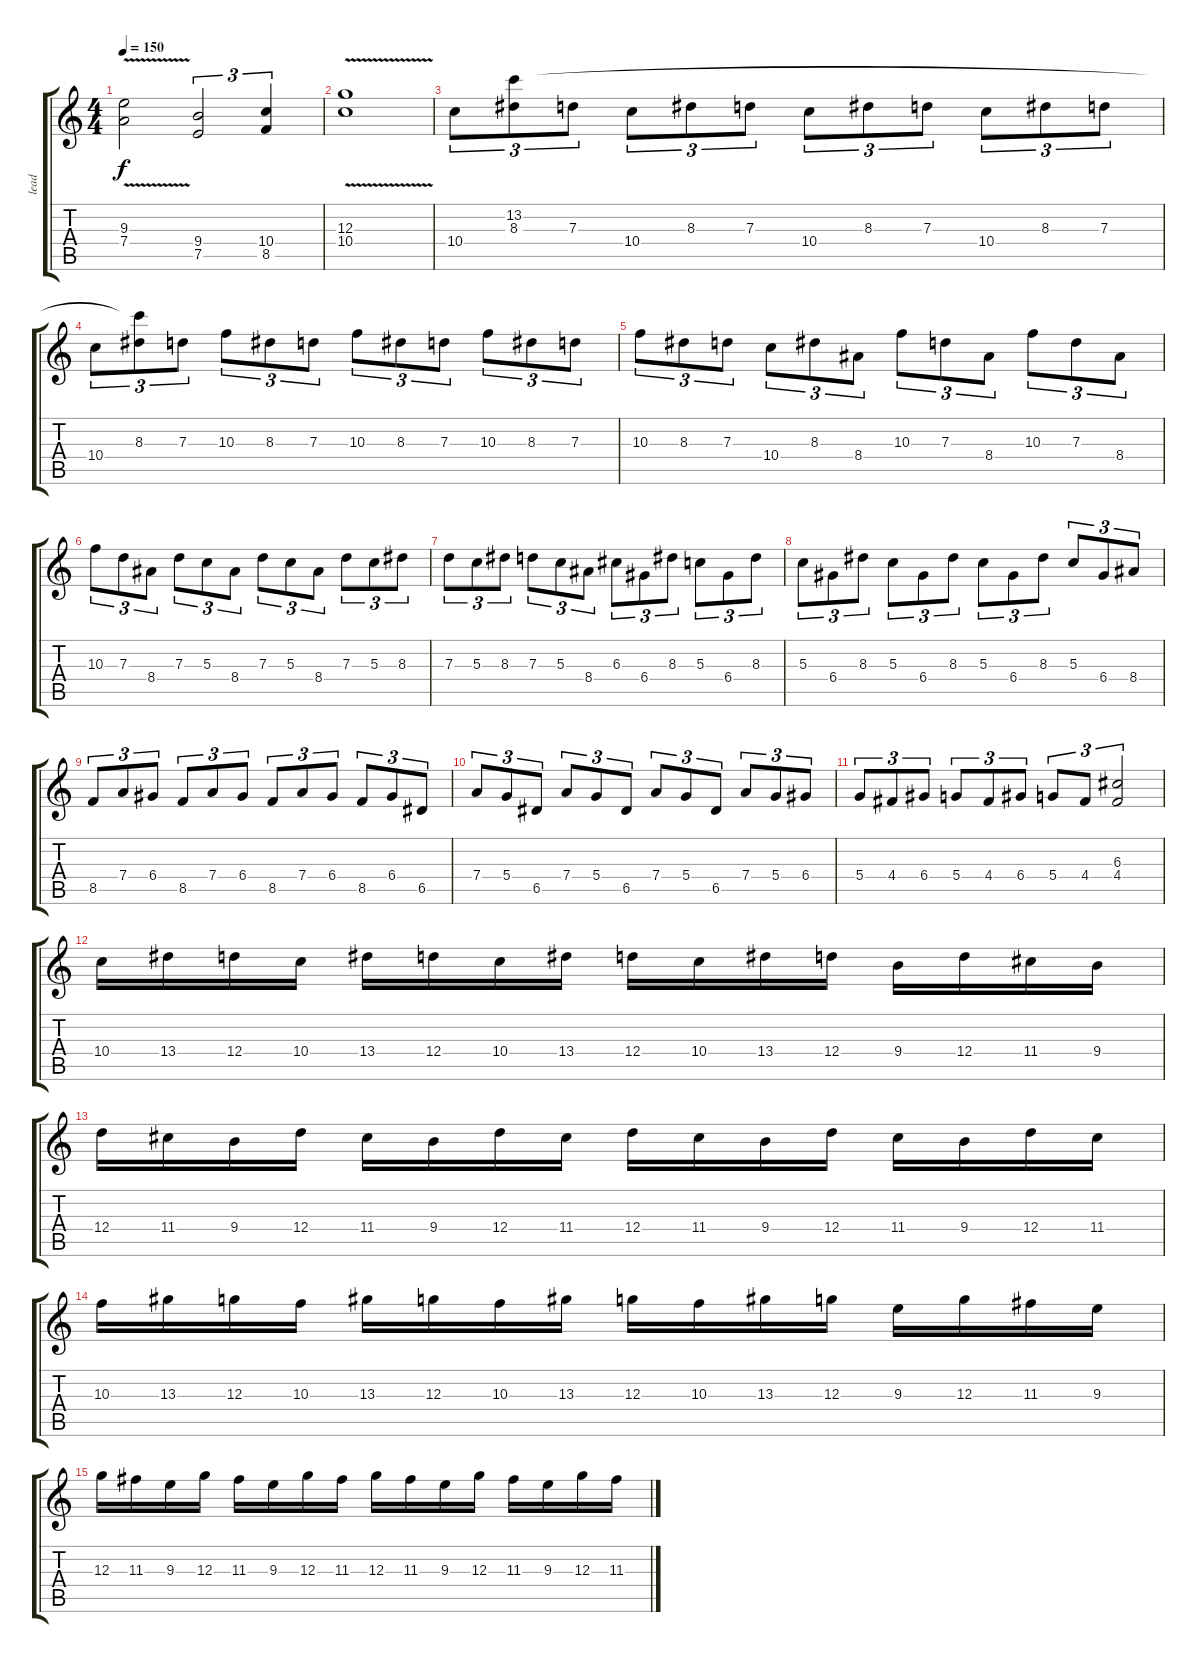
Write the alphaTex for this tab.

\track ("lead" "lead") {instrument distortionguitar}
\staff {score tabs}
\tuning (E4 B3 G3 D3 A2 E2) {hide}
\ts (4 4)
\tempo 150
\clef g2
\ks c
(9.3 7.4{v}).2{dy f} (9.4 7.5).2{tu (3 2)} (10.4 8.5).4{tu (3 2)} |
(12.3 10.4{v}).1 |
10.4.8{tu (3 2)} (13.2 8.3).8{tu (3 2)} 7.3.8{tu (3 2)} 10.4.8{tu (3 2)} 8.3.8{tu (3 2)} 7.3.8{tu (3 2)} 10.4.8{tu (3 2)} 8.3.8{tu (3 2)} 7.3.8{tu (3 2)} 10.4.8{tu (3 2)} 8.3.8{tu (3 2)} 7.3.8{tu (3 2)} |
10.4.8{tu (3 2)} (13.2{t} 8.3).8{tu (3 2)} 7.3.8{tu (3 2)} 10.3.8{tu (3 2)} 8.3.8{tu (3 2)} 7.3.8{tu (3 2)} 10.3.8{tu (3 2)} 8.3.8{tu (3 2)} 7.3.8{tu (3 2)} 10.3.8{tu (3 2)} 8.3.8{tu (3 2)} 7.3.8{tu (3 2)} |
10.3.8{tu (3 2)} 8.3.8{tu (3 2)} 7.3.8{tu (3 2)} 10.4.8{tu (3 2)} 8.3.8{tu (3 2)} 8.4.8{tu (3 2)} 10.3.8{tu (3 2)} 7.3.8{tu (3 2)} 8.4.8{tu (3 2)} 10.3.8{tu (3 2)} 7.3.8{tu (3 2)} 8.4.8{tu (3 2)} |
10.3.8{tu (3 2)} 7.3.8{tu (3 2)} 8.4.8{tu (3 2)} 7.3.8{tu (3 2)} 5.3.8{tu (3 2)} 8.4.8{tu (3 2)} 7.3.8{tu (3 2)} 5.3.8{tu (3 2)} 8.4.8{tu (3 2)} 7.3.8{tu (3 2)} 5.3.8{tu (3 2)} 8.3.8{tu (3 2)} |
7.3.8{tu (3 2)} 5.3.8{tu (3 2)} 8.3.8{tu (3 2)} 7.3.8{tu (3 2)} 5.3.8{tu (3 2)} 8.4.8{tu (3 2)} 6.3.8{tu (3 2)} 6.4.8{tu (3 2)} 8.3.8{tu (3 2)} 5.3.8{tu (3 2)} 6.4.8{tu (3 2)} 8.3.8{tu (3 2)} |
5.3.8{tu (3 2)} 6.4.8{tu (3 2)} 8.3.8{tu (3 2)} 5.3.8{tu (3 2)} 6.4.8{tu (3 2)} 8.3.8{tu (3 2)} 5.3.8{tu (3 2)} 6.4.8{tu (3 2)} 8.3.8{tu (3 2)} 5.3.8{tu (3 2)} 6.4.8{tu (3 2)} 8.4.8{tu (3 2)} |
8.5.8{tu (3 2)} 7.4.8{tu (3 2)} 6.4.8{tu (3 2)} 8.5.8{tu (3 2)} 7.4.8{tu (3 2)} 6.4.8{tu (3 2)} 8.5.8{tu (3 2)} 7.4.8{tu (3 2)} 6.4.8{tu (3 2)} 8.5.8{tu (3 2)} 6.4.8{tu (3 2)} 6.5.8{tu (3 2)} |
7.4.8{tu (3 2)} 5.4.8{tu (3 2)} 6.5.8{tu (3 2)} 7.4.8{tu (3 2)} 5.4.8{tu (3 2)} 6.5.8{tu (3 2)} 7.4.8{tu (3 2)} 5.4.8{tu (3 2)} 6.5.8{tu (3 2)} 7.4.8{tu (3 2)} 5.4.8{tu (3 2)} 6.4.8{tu (3 2)} |
5.4.8{tu (3 2)} 4.4.8{tu (3 2)} 6.4.8{tu (3 2)} 5.4.8{tu (3 2)} 4.4.8{tu (3 2)} 6.4.8{tu (3 2)} 5.4.8{tu (3 2)} 4.4.8{tu (3 2)} (6.3 4.4).2{tu (3 2)} |
10.4.16 13.4.16 12.4.16 10.4.16 13.4.16 12.4.16 10.4.16 13.4.16 12.4.16 10.4.16 13.4.16 12.4.16 9.4.16 12.4.16 11.4.16 9.4.16 |
12.4.16 11.4.16 9.4.16 12.4.16 11.4.16 9.4.16 12.4.16 11.4.16 12.4.16 11.4.16 9.4.16 12.4.16 11.4.16 9.4.16 12.4.16 11.4.16 |
10.3.16 13.3.16 12.3.16 10.3.16 13.3.16 12.3.16 10.3.16 13.3.16 12.3.16 10.3.16 13.3.16 12.3.16 9.3.16 12.3.16 11.3.16 9.3.16 |
12.3.16 11.3.16 9.3.16 12.3.16 11.3.16 9.3.16 12.3.16 11.3.16 12.3.16 11.3.16 9.3.16 12.3.16 11.3.16 9.3.16 12.3.16 11.3.16
